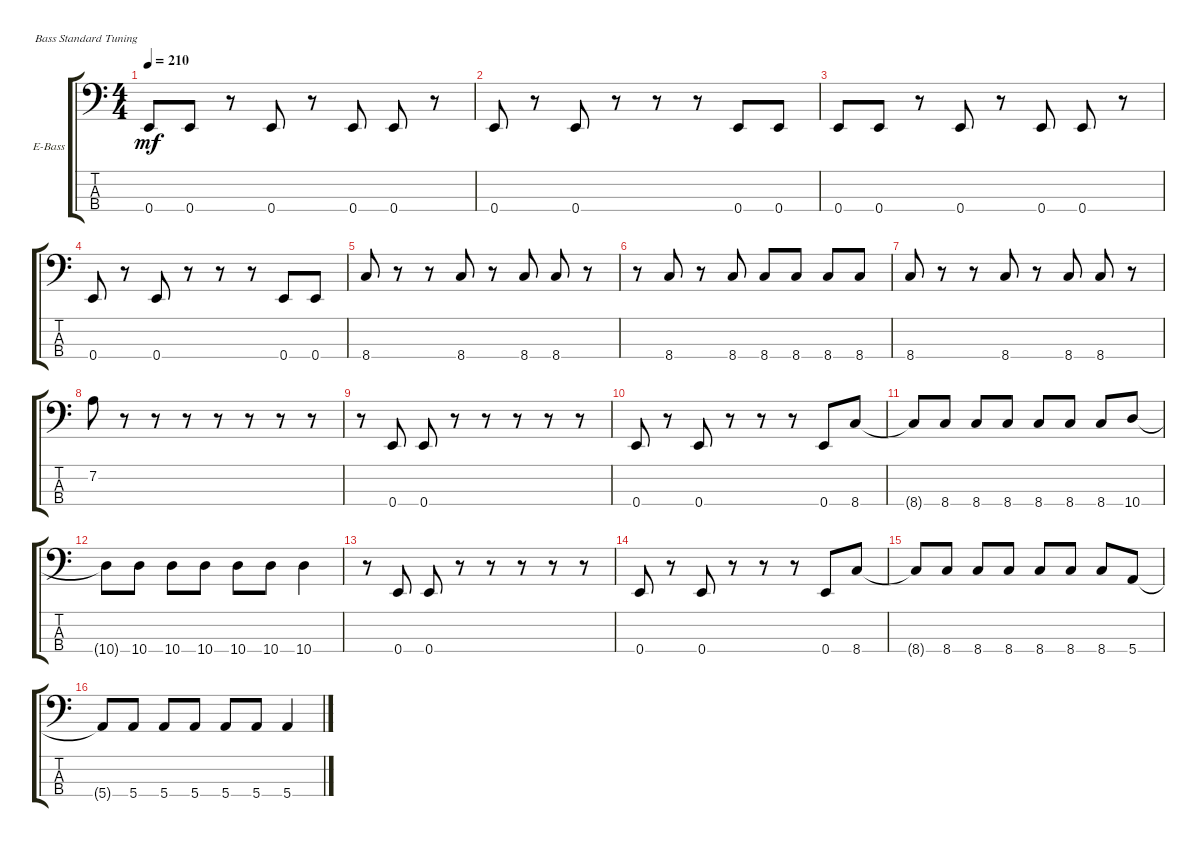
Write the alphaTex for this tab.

\defaultSystemsLayout 4
\bracketExtendMode groupsimilarinstruments
\firstSystemTrackNameOrientation horizontal
\otherSystemsTrackNameOrientation horizontal
\track ("Electric Bass" "E-Bass") {instrument electricbassfinger}
\staff {score tabs}
\tuning (G2 D2 A1 E1)
\ts (4 4)
\tempo 210
\clef f4
\ks c
0.4.8{dy mf} 0.4.8 r.8 0.4.8 r.8 0.4.8 0.4.8 r.8 |
0.4.8 r.8 0.4.8 r.8 r.8 r.8 0.4.8 0.4.8 |
0.4.8 0.4.8 r.8 0.4.8 r.8 0.4.8 0.4.8 r.8 |
0.4.8 r.8 0.4.8 r.8 r.8 r.8 0.4.8 0.4.8 |
8.4.8 r.8 r.8 8.4.8 r.8 8.4.8 8.4.8 r.8 |
r.8 8.4.8 r.8 8.4.8 8.4.8 8.4.8 8.4.8 8.4.8 |
8.4.8 r.8 r.8 8.4.8 r.8 8.4.8 8.4.8 r.8 |
7.2.8 r.8 r.8 r.8 r.8 r.8 r.8 r.8 |
r.8 0.4.8 0.4.8 r.8 r.8 r.8 r.8 r.8 |
0.4.8 r.8 0.4.8 r.8 r.8 r.8 0.4.8 8.4.8 |
8.4{t}.8 8.4.8 8.4.8 8.4.8 8.4.8 8.4.8 8.4.8 10.4.8 |
10.4{t}.8 10.4.8 10.4.8 10.4.8 10.4.8 10.4.8 10.4.4 |
r.8 0.4.8 0.4.8 r.8 r.8 r.8 r.8 r.8 |
0.4.8 r.8 0.4.8 r.8 r.8 r.8 0.4.8 8.4.8 |
8.4{t}.8 8.4.8 8.4.8 8.4.8 8.4.8 8.4.8 8.4.8 5.4.8 |
5.4{t}.8 5.4.8 5.4.8 5.4.8 5.4.8 5.4.8 5.4.4
